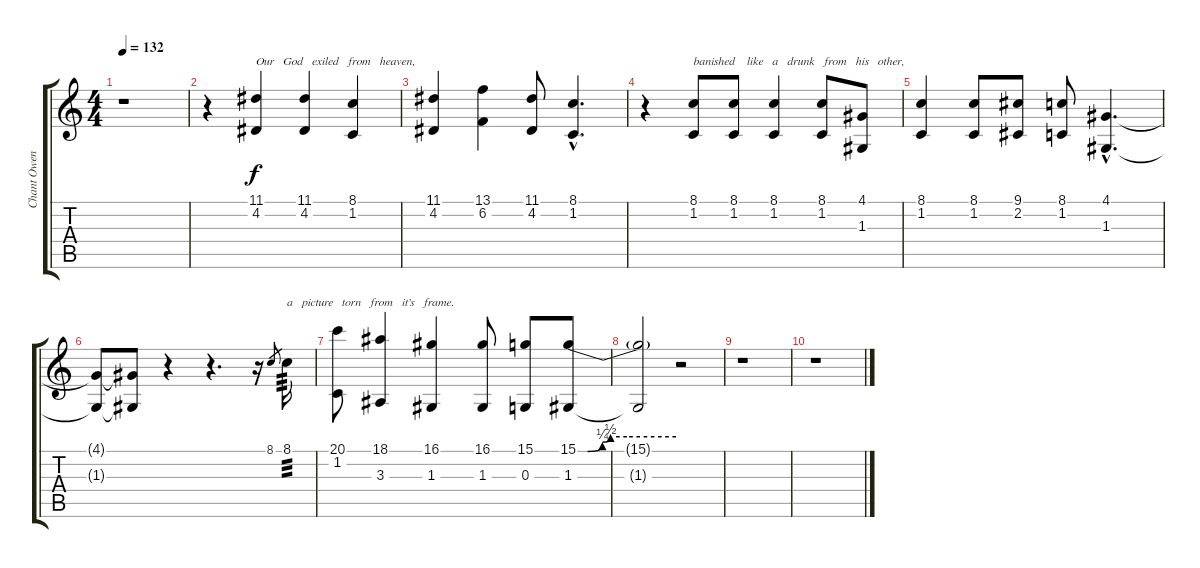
\track ("Chant Owen" "Chant Owen") {instrument lead8bassandlead}
\staff {score tabs}
\tuning (E4 B3 G3 D3 A2 E2) {hide}
\ts (4 4)
\tempo 132
\clef g2
\ks c
r.1{dy f} |
r.4 (11.1 4.2).4{txt "Our   God   exiled   from   heaven,"} (11.1 4.2).4 (8.1 1.2).4 |
(11.1 4.2).4 (13.1 6.2).4 (11.1 4.2).8 (8.1{hac} 1.2{hac}).4{d} |
r.4 (8.1 1.2).8{txt "banished    like   a   drunk   from   his   other,"} (8.1 1.2).8 (8.1 1.2).4 (8.1 1.2).8 (4.1 1.3).8 |
(8.1 1.2).4 (8.1 1.2).8 (9.1 2.2).8 (8.1 1.2).8 (4.1{hac} 1.3{hac}).4{d} |
(4.1{t} 1.3{t}).8 (4.1{t} 1.3{t}).8 r.4 r.4{d} r.16 8.1.8{gr} 8.1.16{txt "a   picture   torn   from   it’s   frame." tp 3} |
(20.1 1.2).8 (18.1 3.3).4 (16.1 1.3).4 (16.1 1.3).8 (15.1 0.3).8 (15.1{be (custom 0 0 6 0 15 1 20 2 30 2 60 2)} 1.3).8 |
(15.1{t} 1.3{t}).2 r.2 |
r.1 |
r.1
